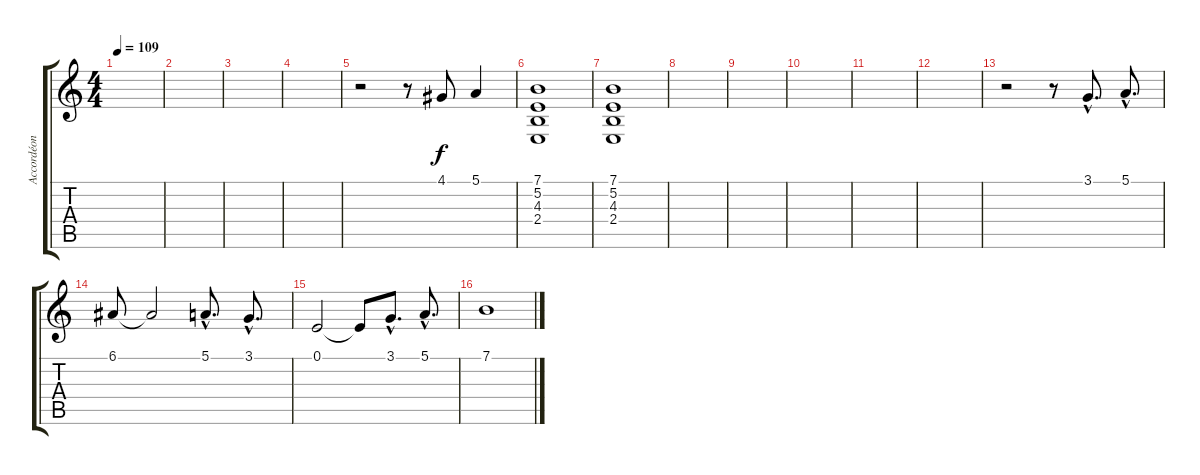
\track ("Accordéon" "Accordéon") {instrument tangoaccordion}
\staff {score tabs}
\tuning (E4 B3 G3 D3 A2 E2) {hide}
\ts (4 4)
\tempo 109
\clef g2
\ks c
|
|
|
|
r.2 r.8 4.1.8 5.1.4 |
(7.1 5.2 4.3 2.4).1 |
(7.1 5.2 4.3 2.4).1 |
|
|
|
|
|
r.2 r.8 3.1{hac}.8{d volume 16} 5.1{hac}.8{d} |
6.1.8 6.1{t}.2 5.1{hac}.8{d} 3.1{hac}.8{d} |
0.1.2 0.1{t}.8 3.1{hac}.8{d} 5.1{hac}.8{d} |
7.1.1
